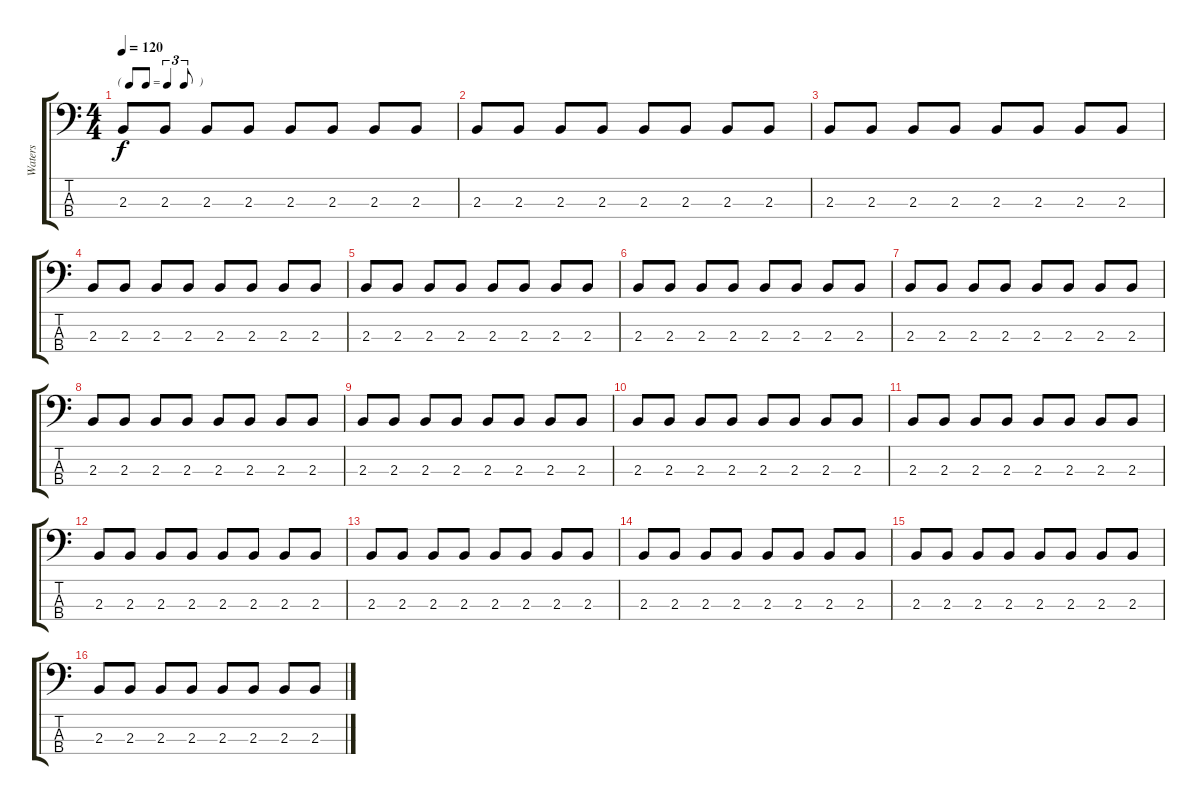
\track ("Waters" "Waters") {instrument electricbasspick}
\staff {score tabs}
\tuning (G2 D2 A1 E1) {hide}
\ts (4 4)
\tf triplet8th
\tempo 120
\clef f4
\ks c
2.3.8{dy f} 2.3.8 2.3.8 2.3.8 2.3.8 2.3.8 2.3.8 2.3.8 |
2.3.8 2.3.8 2.3.8 2.3.8 2.3.8 2.3.8 2.3.8 2.3.8 |
2.3.8 2.3.8 2.3.8 2.3.8 2.3.8 2.3.8 2.3.8 2.3.8 |
2.3.8 2.3.8 2.3.8 2.3.8 2.3.8 2.3.8 2.3.8 2.3.8 |
2.3.8 2.3.8 2.3.8 2.3.8 2.3.8 2.3.8 2.3.8 2.3.8 |
2.3.8 2.3.8 2.3.8 2.3.8 2.3.8 2.3.8 2.3.8 2.3.8 |
2.3.8 2.3.8 2.3.8 2.3.8 2.3.8 2.3.8 2.3.8 2.3.8 |
2.3.8 2.3.8 2.3.8 2.3.8 2.3.8 2.3.8 2.3.8 2.3.8 |
2.3.8 2.3.8 2.3.8 2.3.8 2.3.8 2.3.8 2.3.8 2.3.8 |
2.3.8 2.3.8 2.3.8 2.3.8 2.3.8 2.3.8 2.3.8 2.3.8 |
2.3.8 2.3.8 2.3.8 2.3.8 2.3.8 2.3.8 2.3.8 2.3.8 |
2.3.8 2.3.8 2.3.8 2.3.8 2.3.8 2.3.8 2.3.8 2.3.8 |
2.3.8 2.3.8 2.3.8 2.3.8 2.3.8 2.3.8 2.3.8 2.3.8 |
2.3.8 2.3.8 2.3.8 2.3.8 2.3.8 2.3.8 2.3.8 2.3.8 |
2.3.8 2.3.8 2.3.8 2.3.8 2.3.8 2.3.8 2.3.8 2.3.8 |
2.3.8 2.3.8 2.3.8 2.3.8 2.3.8 2.3.8 2.3.8 2.3.8
